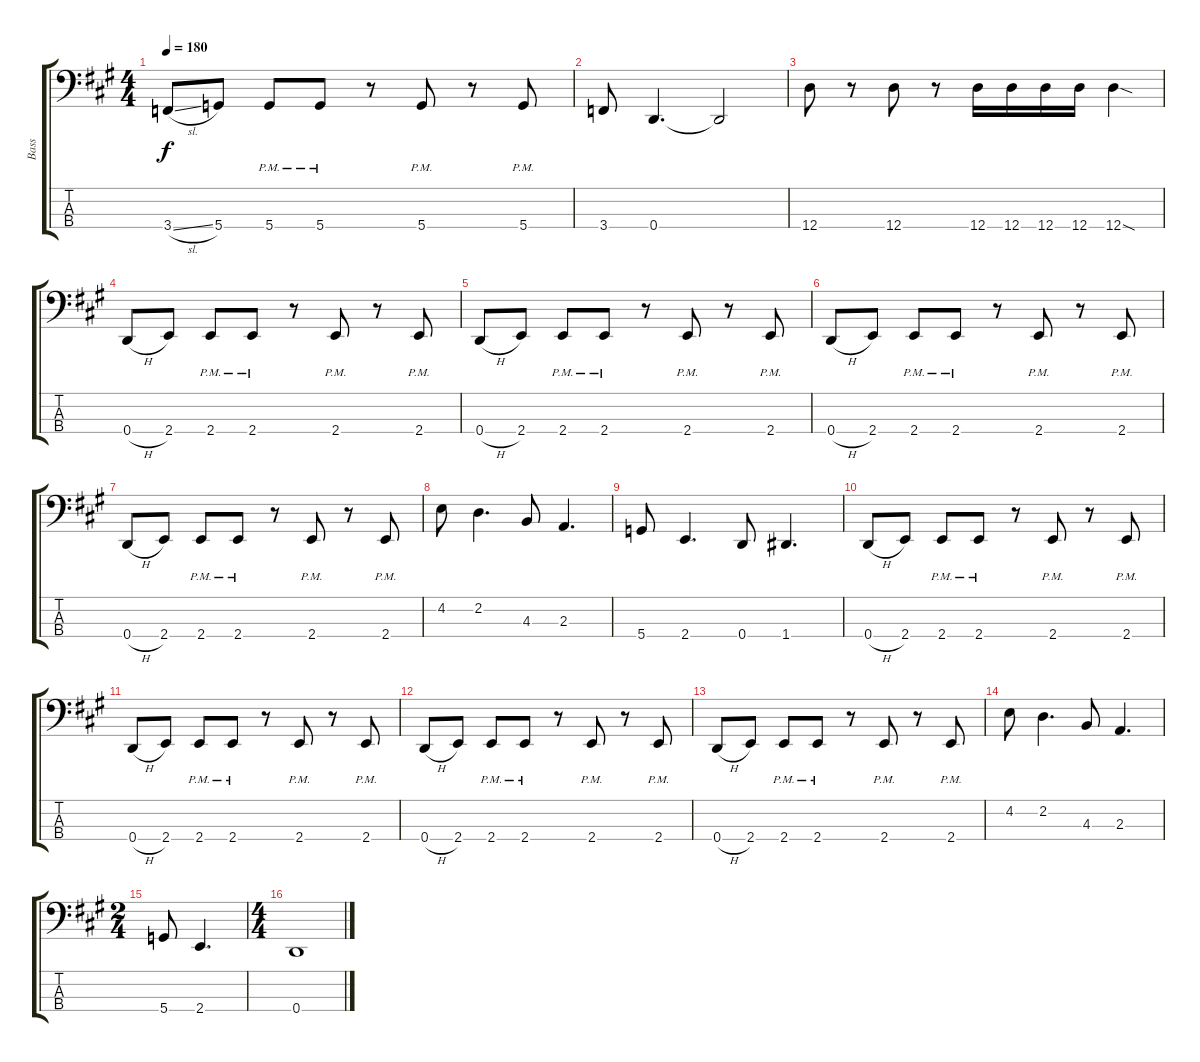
\track ("Bass" "Bass") {instrument electricbasspick}
\staff {score tabs}
\tuning (F2 C2 G1 D1) {hide}
\ts (4 4)
\tempo 180
\clef f4
\ks f#minor
3.4{sl}.8{dy f} 5.4.8 5.4{pm}.8 5.4{pm}.8 r.8 5.4{pm}.8 r.8 5.4{pm}.8 |
3.4.8 0.4.4{d} 0.4{t}.2 |
12.4.8 r.8 12.4.8 r.8 12.4.16 12.4.16 12.4.16 12.4.16 12.4{sod}.4 |
0.4{h}.8 2.4.8 2.4{pm}.8 2.4{pm}.8 r.8 2.4{pm}.8 r.8 2.4{pm}.8 |
0.4{h}.8 2.4.8 2.4{pm}.8 2.4{pm}.8 r.8 2.4{pm}.8 r.8 2.4{pm}.8 |
0.4{h}.8 2.4.8 2.4{pm}.8 2.4{pm}.8 r.8 2.4{pm}.8 r.8 2.4{pm}.8 |
0.4{h}.8 2.4.8 2.4{pm}.8 2.4{pm}.8 r.8 2.4{pm}.8 r.8 2.4{pm}.8 |
4.2.8 2.2.4{d} 4.3.8 2.3.4{d} |
5.4.8 2.4.4{d} 0.4.8 1.4.4{d} |
0.4{h}.8 2.4.8 2.4{pm}.8 2.4{pm}.8 r.8 2.4{pm}.8 r.8 2.4{pm}.8 |
0.4{h}.8 2.4.8 2.4{pm}.8 2.4{pm}.8 r.8 2.4{pm}.8 r.8 2.4{pm}.8 |
0.4{h}.8 2.4.8 2.4{pm}.8 2.4{pm}.8 r.8 2.4{pm}.8 r.8 2.4{pm}.8 |
0.4{h}.8 2.4.8 2.4{pm}.8 2.4{pm}.8 r.8 2.4{pm}.8 r.8 2.4{pm}.8 |
4.2.8 2.2.4{d} 4.3.8 2.3.4{d} |
\ts (2 4)
5.4.8 2.4.4{d} |
\ts (4 4)
0.4.1
